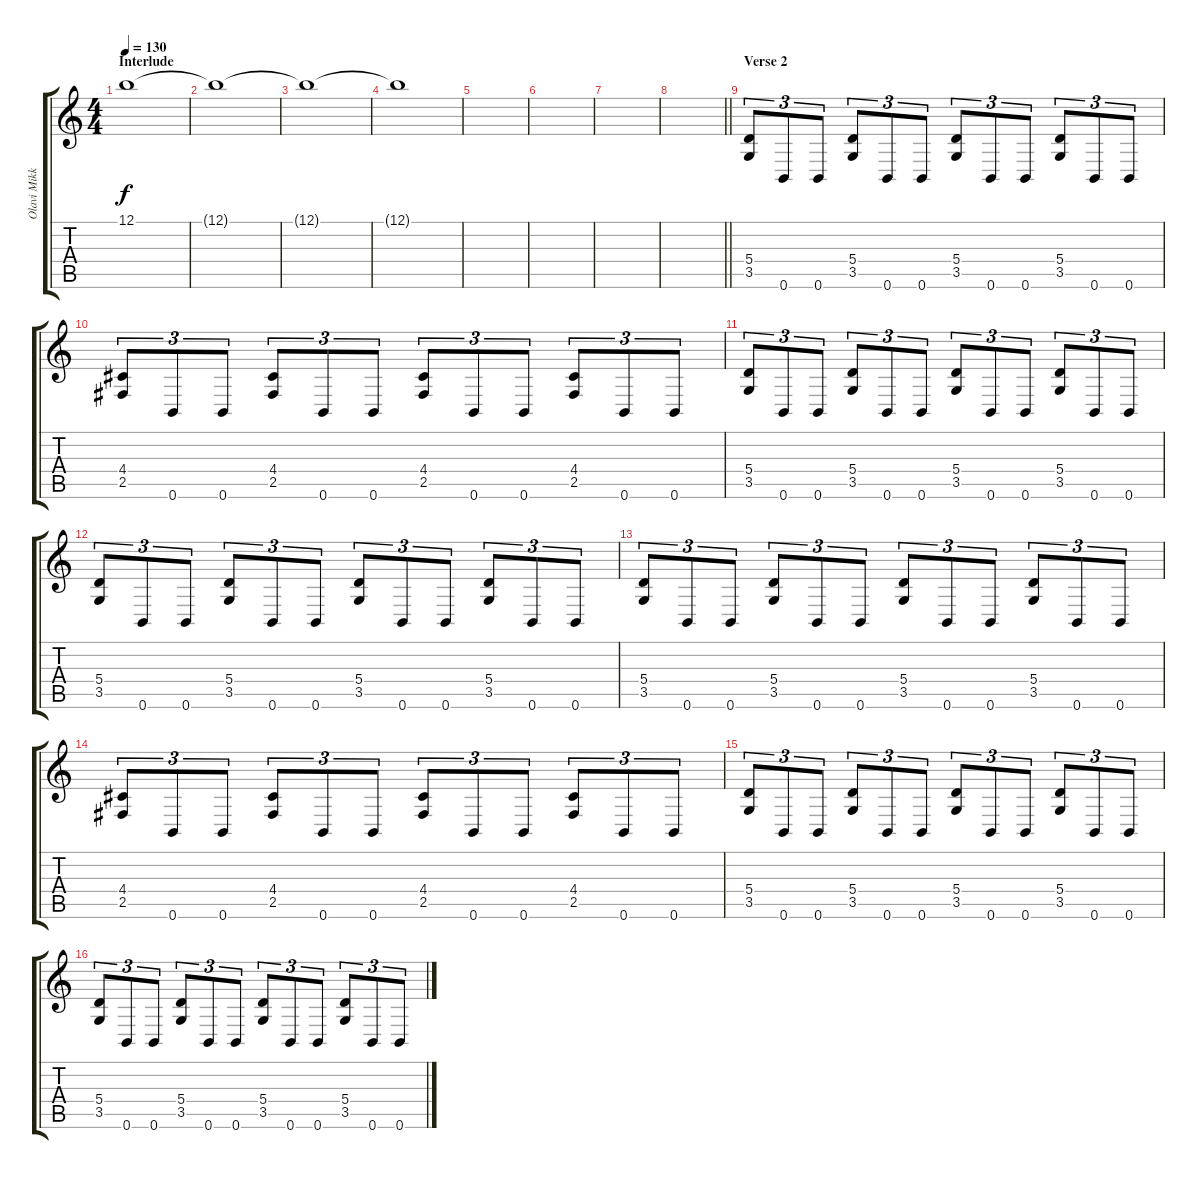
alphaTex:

\track ("Olavi Mikkonen" "Olavi Mikk") {instrument distortionguitar}
\staff {score tabs}
\tuning (B3 Gb3 D3 A2 E2 B1) {hide}
\ts (4 4)
\section ("" "Interlude")
\tempo 130
\clef g2
\ks c
12.1{t}.1{dy f volume 0} |
12.1{t}.1 |
12.1{t}.1 |
12.1{t}.1 |
|
|
|
\barLineRight lightlight
|
\section ("" "Verse 2")
(5.4 3.5).8{tu (3 2)} 0.6.8{tu (3 2)} 0.6.8{tu (3 2)} (5.4 3.5).8{tu (3 2)} 0.6.8{tu (3 2)} 0.6.8{tu (3 2)} (5.4 3.5).8{tu (3 2)} 0.6.8{tu (3 2)} 0.6.8{tu (3 2)} (5.4 3.5).8{tu (3 2)} 0.6.8{tu (3 2)} 0.6.8{tu (3 2)} |
(4.4 2.5).8{tu (3 2)} 0.6.8{tu (3 2)} 0.6.8{tu (3 2)} (4.4 2.5).8{tu (3 2)} 0.6.8{tu (3 2)} 0.6.8{tu (3 2)} (4.4 2.5).8{tu (3 2)} 0.6.8{tu (3 2)} 0.6.8{tu (3 2)} (4.4 2.5).8{tu (3 2)} 0.6.8{tu (3 2)} 0.6.8{tu (3 2)} |
(5.4 3.5).8{tu (3 2)} 0.6.8{tu (3 2)} 0.6.8{tu (3 2)} (5.4 3.5).8{tu (3 2)} 0.6.8{tu (3 2)} 0.6.8{tu (3 2)} (5.4 3.5).8{tu (3 2)} 0.6.8{tu (3 2)} 0.6.8{tu (3 2)} (5.4 3.5).8{tu (3 2)} 0.6.8{tu (3 2)} 0.6.8{tu (3 2)} |
(5.4 3.5).8{tu (3 2)} 0.6.8{tu (3 2)} 0.6.8{tu (3 2)} (5.4 3.5).8{tu (3 2)} 0.6.8{tu (3 2)} 0.6.8{tu (3 2)} (5.4 3.5).8{tu (3 2)} 0.6.8{tu (3 2)} 0.6.8{tu (3 2)} (5.4 3.5).8{tu (3 2)} 0.6.8{tu (3 2)} 0.6.8{tu (3 2)} |
(5.4 3.5).8{tu (3 2)} 0.6.8{tu (3 2)} 0.6.8{tu (3 2)} (5.4 3.5).8{tu (3 2)} 0.6.8{tu (3 2)} 0.6.8{tu (3 2)} (5.4 3.5).8{tu (3 2)} 0.6.8{tu (3 2)} 0.6.8{tu (3 2)} (5.4 3.5).8{tu (3 2)} 0.6.8{tu (3 2)} 0.6.8{tu (3 2)} |
(4.4 2.5).8{tu (3 2)} 0.6.8{tu (3 2)} 0.6.8{tu (3 2)} (4.4 2.5).8{tu (3 2)} 0.6.8{tu (3 2)} 0.6.8{tu (3 2)} (4.4 2.5).8{tu (3 2)} 0.6.8{tu (3 2)} 0.6.8{tu (3 2)} (4.4 2.5).8{tu (3 2)} 0.6.8{tu (3 2)} 0.6.8{tu (3 2)} |
(5.4 3.5).8{tu (3 2)} 0.6.8{tu (3 2)} 0.6.8{tu (3 2)} (5.4 3.5).8{tu (3 2)} 0.6.8{tu (3 2)} 0.6.8{tu (3 2)} (5.4 3.5).8{tu (3 2)} 0.6.8{tu (3 2)} 0.6.8{tu (3 2)} (5.4 3.5).8{tu (3 2)} 0.6.8{tu (3 2)} 0.6.8{tu (3 2)} |
(5.4 3.5).8{tu (3 2)} 0.6.8{tu (3 2)} 0.6.8{tu (3 2)} (5.4 3.5).8{tu (3 2)} 0.6.8{tu (3 2)} 0.6.8{tu (3 2)} (5.4 3.5).8{tu (3 2)} 0.6.8{tu (3 2)} 0.6.8{tu (3 2)} (5.4 3.5).8{tu (3 2)} 0.6.8{tu (3 2)} 0.6.8{tu (3 2)}
